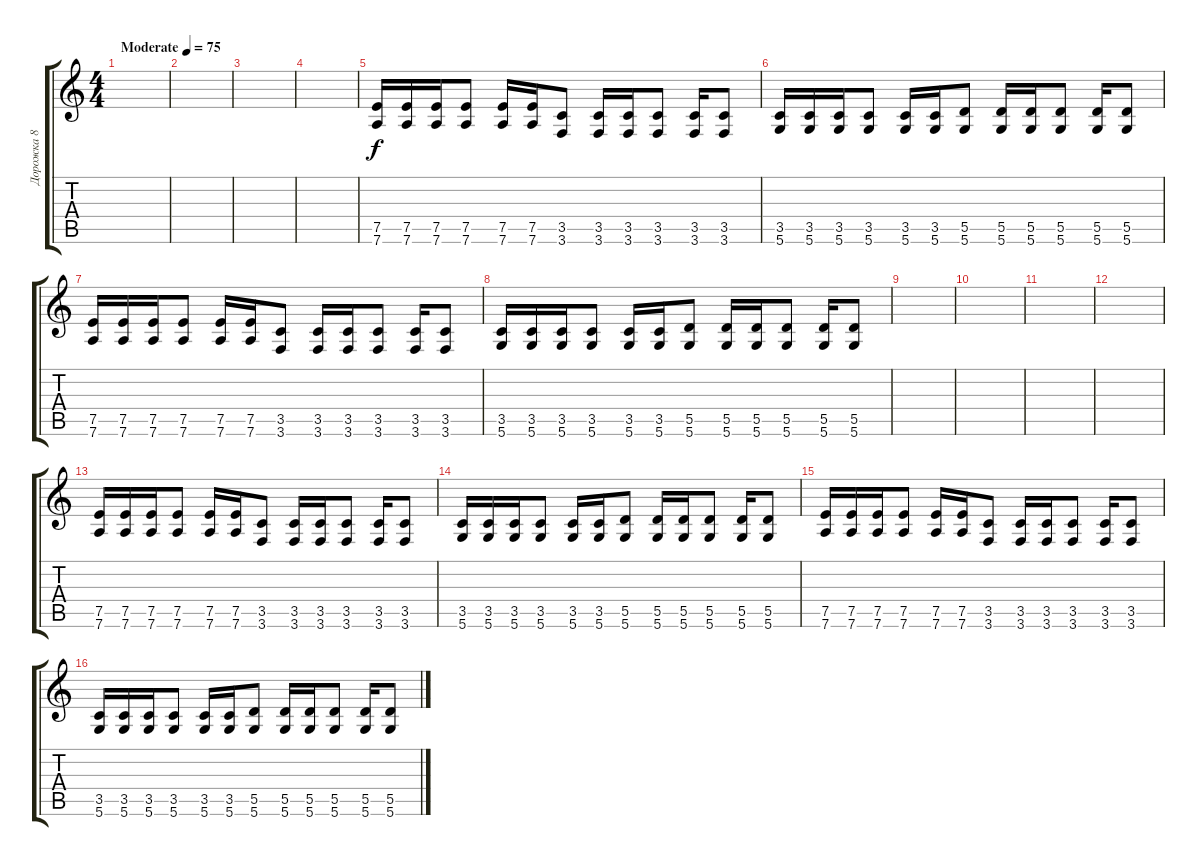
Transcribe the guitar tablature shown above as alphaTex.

\track ("Дорожка 8" "Дорожка 8") {instrument distortionguitar}
\staff {score tabs}
\tuning (E4 B3 G3 D3 A2 D2) {hide}
\ts (4 4)
\tempo (75 "Moderate")
\clef g2
\ks c
|
|
|
|
(7.5 7.6).16 (7.5 7.6).16 (7.5 7.6).16 (7.5 7.6).8 (7.5 7.6).16 (7.5 7.6).16 (3.5 3.6).8 (3.5 3.6).16 (3.5 3.6).16 (3.5 3.6).8 (3.5 3.6).16 (3.5 3.6).8 |
(3.5 5.6).16 (3.5 5.6).16 (3.5 5.6).16 (3.5 5.6).8 (3.5 5.6).16 (3.5 5.6).16 (5.5 5.6).8 (5.5 5.6).16 (5.5 5.6).16 (5.5 5.6).8 (5.5 5.6).16 (5.5 5.6).8 |
(7.5 7.6).16 (7.5 7.6).16 (7.5 7.6).16 (7.5 7.6).8 (7.5 7.6).16 (7.5 7.6).16 (3.5 3.6).8 (3.5 3.6).16 (3.5 3.6).16 (3.5 3.6).8 (3.5 3.6).16 (3.5 3.6).8 |
(3.5 5.6).16 (3.5 5.6).16 (3.5 5.6).16 (3.5 5.6).8 (3.5 5.6).16 (3.5 5.6).16 (5.5 5.6).8 (5.5 5.6).16 (5.5 5.6).16 (5.5 5.6).8 (5.5 5.6).16 (5.5 5.6).8 |
|
|
|
|
(7.5 7.6).16 (7.5 7.6).16 (7.5 7.6).16 (7.5 7.6).8 (7.5 7.6).16 (7.5 7.6).16 (3.5 3.6).8 (3.5 3.6).16 (3.5 3.6).16 (3.5 3.6).8 (3.5 3.6).16 (3.5 3.6).8 |
(3.5 5.6).16 (3.5 5.6).16 (3.5 5.6).16 (3.5 5.6).8 (3.5 5.6).16 (3.5 5.6).16 (5.5 5.6).8 (5.5 5.6).16 (5.5 5.6).16 (5.5 5.6).8 (5.5 5.6).16 (5.5 5.6).8 |
(7.5 7.6).16 (7.5 7.6).16 (7.5 7.6).16 (7.5 7.6).8 (7.5 7.6).16 (7.5 7.6).16 (3.5 3.6).8 (3.5 3.6).16 (3.5 3.6).16 (3.5 3.6).8 (3.5 3.6).16 (3.5 3.6).8 |
(3.5 5.6).16 (3.5 5.6).16 (3.5 5.6).16 (3.5 5.6).8 (3.5 5.6).16 (3.5 5.6).16 (5.5 5.6).8 (5.5 5.6).16 (5.5 5.6).16 (5.5 5.6).8 (5.5 5.6).16 (5.5 5.6).8
